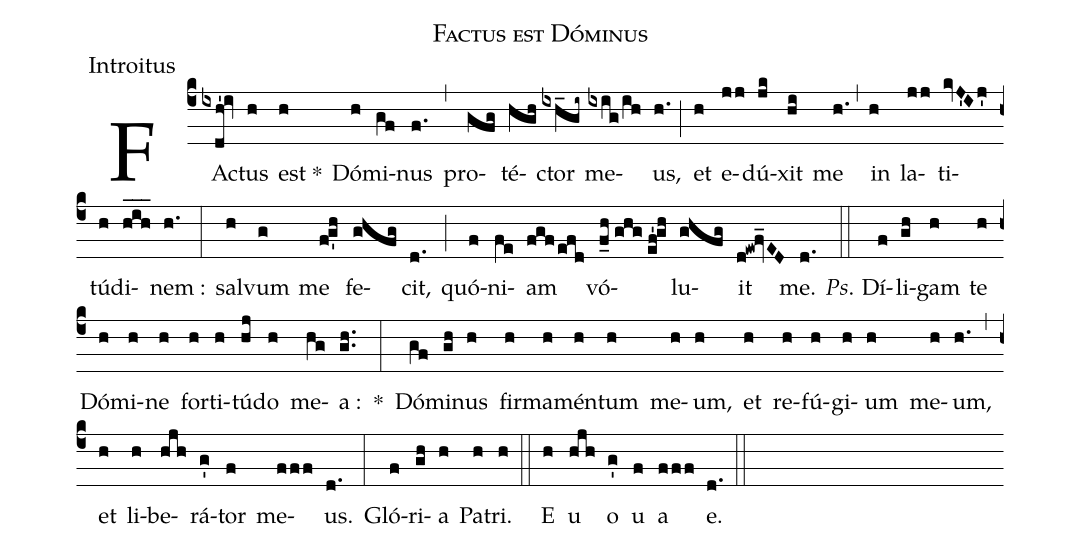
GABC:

name:Factus est Dóminus;
office-part:Introitus;
%%
(c4) FAc(ixdh'!iv)tus(h) est *(h) Dó(h)mi(gf)nus(f.) (,)
pro(gfg)té(hgh)ctor(ixh_gi~) me(ixig/ih)us,(h.) (;)
et(h) e(jj)dú(jk)xit(hi) me(h.) (,)
in(h) la(jj)ti(kvJ'Ij')tú(h)di(hih___)nem :(h.) (:)
sal(h)vum(g) me(f!g'h) fe(ghfg)cit,(d.) (;)
quó(f)ni(fe)am(fgf/efd) vó(f_h//ghg//ef'!gh)lu(ghfg)it(d!ew!fv_ED) me.(d.) (::)

<i>Ps</i>. Dí(f)li(gh)gam(h) te(h) Dó(h)mi(h)ne(h) for(h)ti(h)tú(hj)do(h) me(hg)a :(gh..) *(:)
Dó(gf)mi(gh)nus(h) fir(h)ma(h)mén(h)tum(h) me(h)um,(h) et(h) re(h)fú(h)gi(h)um(h) me(h)um,(h.) (,)
et(h) li(h)be(hjh)rá(g')tor(f) me(fff)us.(d.) (:)
Gló(f)ri(gh)a(h) Pa(h)tri.(h) (::)
<eu>E(h) u(hjh) o(g') u(f) a(fff) e.</eu>(d.) (::)
